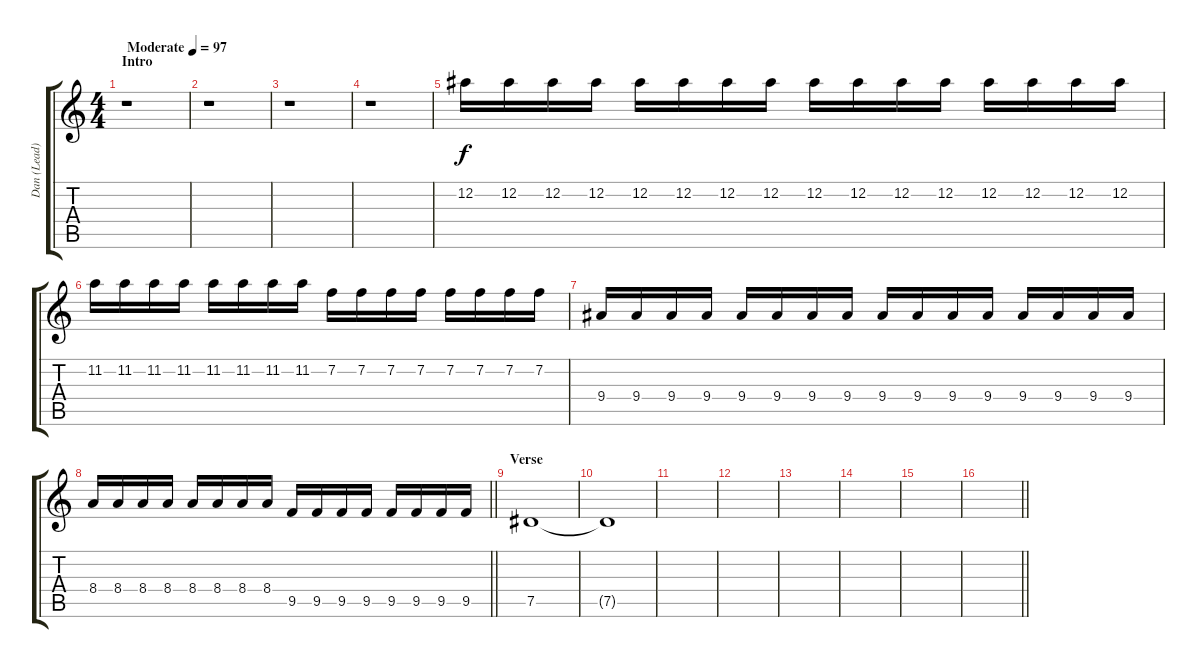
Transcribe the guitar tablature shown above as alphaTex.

\track ("Dan (Lead)" "Dan (Lead)") {instrument distortionguitar}
\staff {score tabs}
\tuning (Eb4 Bb3 Gb3 Db3 Ab2 Eb2) {hide}
\ts (4 4)
\section ("" "Intro")
\tempo (97 "Moderate")
\clef g2
\ks c
r.1{dy f instrument distortionguitar} |
r.1 |
r.1 |
r.1 |
12.2.16 12.2.16 12.2.16 12.2.16 12.2.16 12.2.16 12.2.16 12.2.16 12.2.16 12.2.16 12.2.16 12.2.16 12.2.16 12.2.16 12.2.16 12.2.16 |
11.2.16 11.2.16 11.2.16 11.2.16 11.2.16 11.2.16 11.2.16 11.2.16 7.2.16 7.2.16 7.2.16 7.2.16 7.2.16 7.2.16 7.2.16 7.2.16 |
9.4.16 9.4.16 9.4.16 9.4.16 9.4.16 9.4.16 9.4.16 9.4.16 9.4.16 9.4.16 9.4.16 9.4.16 9.4.16 9.4.16 9.4.16 9.4.16 |
\barLineRight lightlight
8.4.16 8.4.16 8.4.16 8.4.16 8.4.16 8.4.16 8.4.16 8.4.16 9.5.16 9.5.16 9.5.16 9.5.16 9.5.16 9.5.16 9.5.16 9.5.16 |
\section ("" "Verse")
7.5.1{volume 2} |
7.5{t}.1 |
|
|
|
|
|
\barLineRight lightlight
